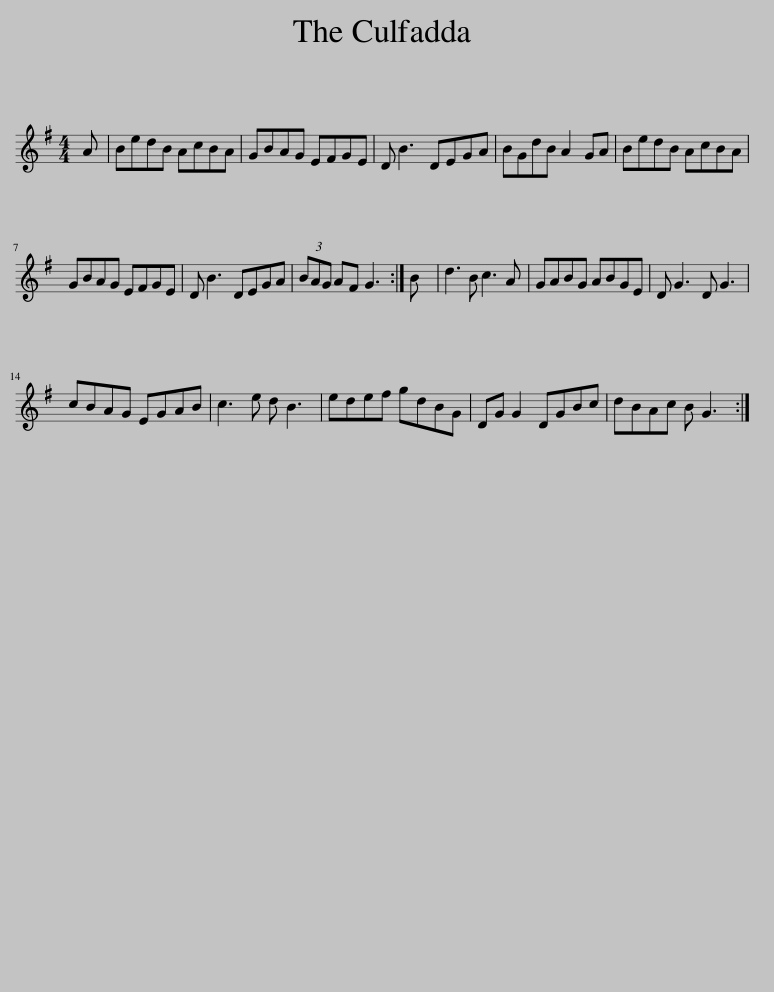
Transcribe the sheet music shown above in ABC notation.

X:1
L:1/8
M:4/4
I:linebreak $
K:G
V:1 treble
V:1
 A | BedB AcBA | GBAG EFGE | D B3 DEGA | BGdB A2 GA | %5
 BedB AcBA |$ GBAG EFGE | D B3 DEGA | (3BAG AF G3 :| B | %10
 d3 B c3 A | GABG ABGE | D G3 D G3 |$ cBAG EGAB | c3 e d B3 | %15
 edef gdBG | DG G2 DGBc | dBAc B G3 :| %18
